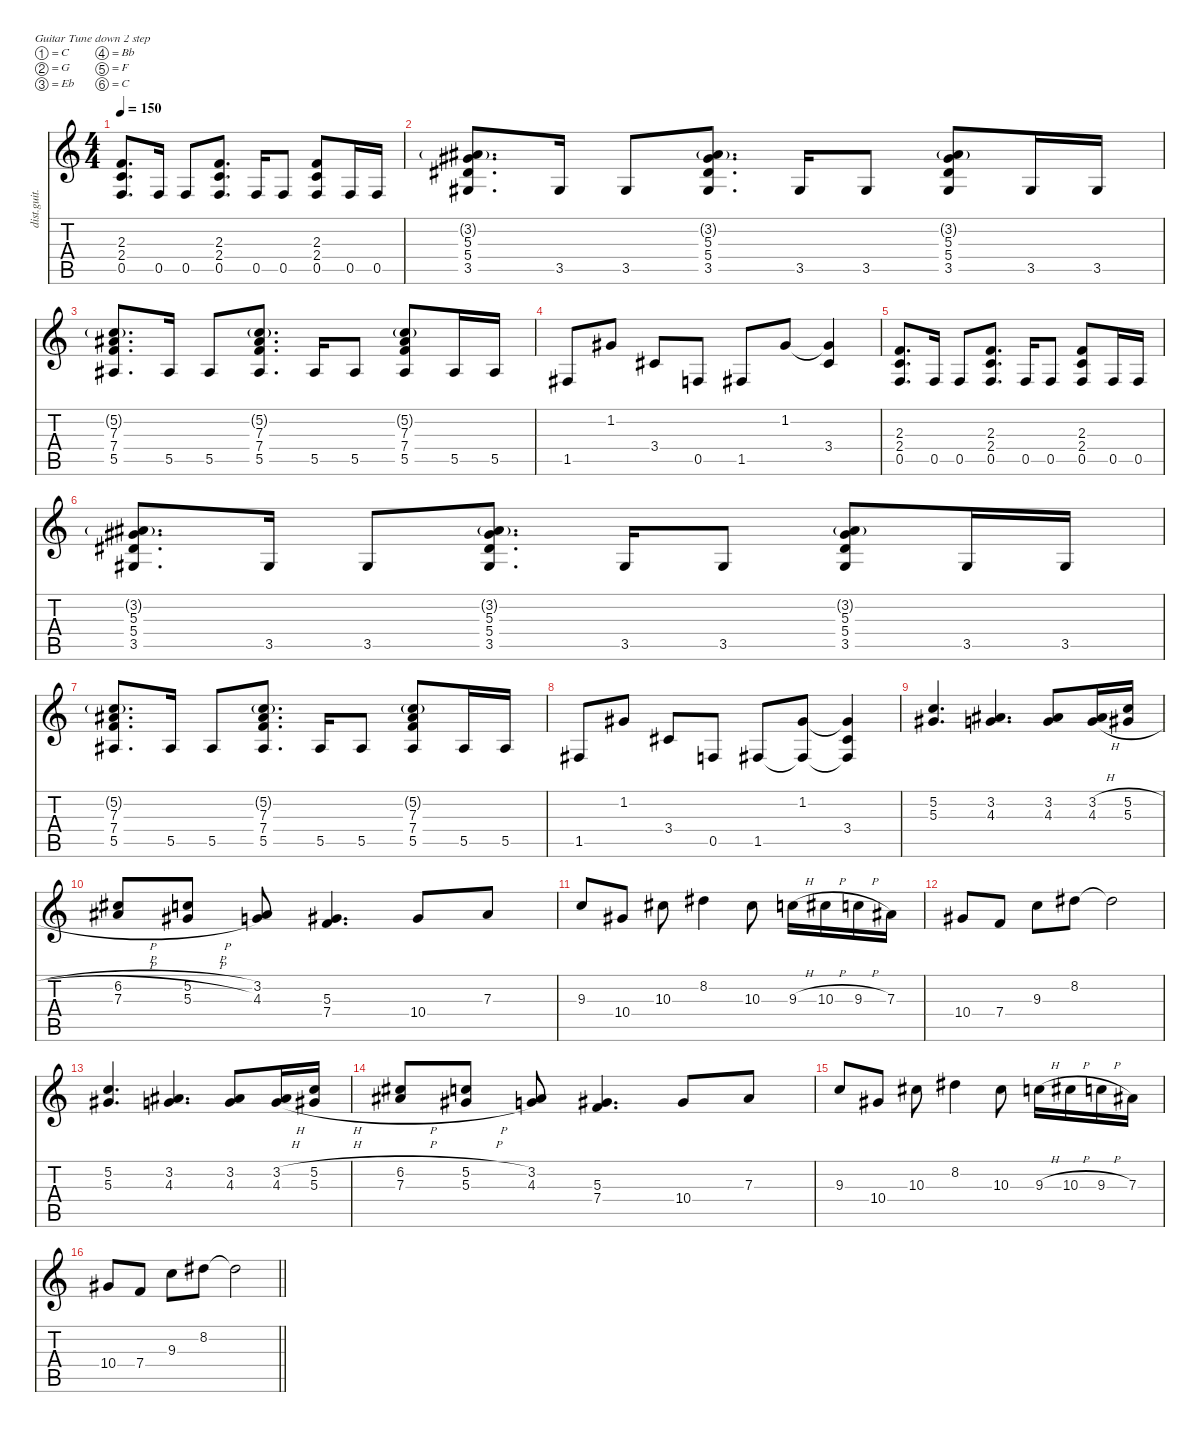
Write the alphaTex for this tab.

\defaultSystemsLayout 4
\hideDynamics
\bracketExtendMode nobrackets
\otherSystemsTrackNameOrientation horizontal
\track ("Guitar 1" "dist.guit.") {mute instrument distortionguitar}
\staff {score tabs}
\tuning (C4 G3 Eb3 Bb2 F2 C2)
\ts (4 4)
\tempo 150
\clef g2
\ks c
(2.3 2.4 0.5).8{d dy mf beam Up} 0.5.16{beam Up} 0.5.8{beam Up} (2.3 2.4 0.5).8{d beam Up} 0.5.16{beam Up} 0.5.8{beam Up} (2.3 2.4 0.5).8{beam Up} 0.5.16{beam Up} 0.5.16{beam Up} |
(3.2{g acc #} 5.3{acc #} 5.4{acc #} 3.5{acc #}).8{d beam Up} 3.5{acc #}.16{beam Up} 3.5{acc #}.8{beam Up} (3.2{g acc #} 5.3{acc #} 5.4{acc #} 3.5{acc #}).8{d beam Up} 3.5{acc #}.16{beam Up} 3.5{acc #}.8{beam Up} (3.2{g acc #} 5.3{acc #} 5.4{acc #} 3.5{acc #}).8{beam Up} 3.5{acc #}.16{beam Up} 3.5{acc #}.16{beam Up} |
(5.2{g} 7.3{acc #} 7.4 5.5{acc #}).8{d beam Up} 5.5{acc #}.16{beam Up} 5.5{acc #}.8{beam Up} (5.2{g} 7.3{acc #} 7.4 5.5{acc #}).8{d beam Up} 5.5{acc #}.16{beam Up} 5.5{acc #}.8{beam Up} (5.2{g} 7.3{acc #} 7.4 5.5{acc #}).8{beam Up} 5.5{acc #}.16{beam Up} 5.5{acc #}.16{beam Up} |
1.5{acc #}.8{beam Up} 1.2{acc #}.8{beam Up} 3.4{acc #}.8{beam Up} 0.5.8{beam Up} 1.5{acc #}.8{beam Up} 1.2{acc #}.8{beam Up} (1.2{t acc #} 3.4{acc #}).4{dy f beam Up} |
(2.3 2.4 0.5).8{d dy mf beam Up} 0.5.16{beam Up} 0.5.8{beam Up} (2.3 2.4 0.5).8{d beam Up} 0.5.16{beam Up} 0.5.8{beam Up} (2.3 2.4 0.5).8{beam Up} 0.5.16{beam Up} 0.5.16{beam Up} |
(3.2{g acc #} 5.3{acc #} 5.4{acc #} 3.5{acc #}).8{d beam Up} 3.5{acc #}.16{beam Up} 3.5{acc #}.8{beam Up} (3.2{g acc #} 5.3{acc #} 5.4{acc #} 3.5{acc #}).8{d beam Up} 3.5{acc #}.16{beam Up} 3.5{acc #}.8{beam Up} (3.2{g acc #} 5.3{acc #} 5.4{acc #} 3.5{acc #}).8{beam Up} 3.5{acc #}.16{beam Up} 3.5{acc #}.16{beam Up} |
(5.2{g} 7.3{acc #} 7.4 5.5{acc #}).8{d beam Up} 5.5{acc #}.16{beam Up} 5.5{acc #}.8{beam Up} (5.2{g} 7.3{acc #} 7.4 5.5{acc #}).8{d beam Up} 5.5{acc #}.16{beam Up} 5.5{acc #}.8{beam Up} (5.2{g} 7.3{acc #} 7.4 5.5{acc #}).8{beam Up} 5.5{acc #}.16{beam Up} 5.5{acc #}.16{beam Up} |
1.5{acc #}.8{beam Up} 1.2{acc #}.8{beam Up} 3.4{acc #}.8{beam Up} 0.5.8{beam Up} 1.5{acc #}.8{beam Up} (1.2{acc #} 1.5{t acc #}).8{beam Up} (1.2{t acc #} 3.4{acc #} 1.5{t acc #}).4{dy f beam Up} |
(5.2 5.3{acc #}).4{d beam Up} (3.2{acc #} 4.3).4{d beam Up} (3.2{acc #} 4.3).8{beam Up} (3.2{h acc #} 4.3{h}).16{beam Up} (5.2{h} 5.3{h acc #}).16{beam Up} |
(6.2{h acc #} 7.3{h acc #}).8{beam Up} (5.2{h} 5.3{h acc #}).8{beam Up} (3.2{acc #} 4.3).8{beam Up} (5.3{acc #} 7.4).4{d beam Up} 10.4{acc #}.8{dy mf beam Up} 7.3{acc #}.8{beam Up} |
9.3.8{beam Up} 10.4{acc #}.8{beam Up} 10.3{acc #}.8{beam Down} 8.2{acc #}.4{beam Down} 10.3{acc #}.8{beam Down} 9.3{h}.16{beam Down} 10.3{h acc #}.16{dy f beam Down} 9.3{h}.16{beam Down} 7.3{acc #}.16{beam Down} |
10.4{acc #}.8{dy mf beam Up} 7.4.8{beam Up} 9.3.8{beam Down} 8.2{acc #}.8{beam Down} 8.2{t acc #}.2{dy f beam Down} |
(5.2 5.3{acc #}).4{d beam Up} (3.2{acc #} 4.3).4{d beam Up} (3.2{acc #} 4.3).8{beam Up} (3.2{h acc #} 4.3{h}).16{beam Up} (5.2{h} 5.3{h acc #}).16{beam Up} |
(6.2{h acc #} 7.3{h acc #}).8{beam Up} (5.2{h} 5.3{h acc #}).8{beam Up} (3.2{acc #} 4.3).8{beam Up} (5.3{acc #} 7.4).4{d beam Up} 10.4{acc #}.8{dy mf beam Up} 7.3{acc #}.8{beam Up} |
9.3.8{beam Up} 10.4{acc #}.8{beam Up} 10.3{acc #}.8{beam Down} 8.2{acc #}.4{beam Down} 10.3{acc #}.8{beam Down} 9.3{h}.16{beam Down} 10.3{h acc #}.16{dy f beam Down} 9.3{h}.16{beam Down} 7.3{acc #}.16{beam Down} |
\barLineRight lightlight
10.4{acc #}.8{dy mf beam Up} 7.4.8{beam Up} 9.3.8{beam Down} 8.2{acc #}.8{beam Down} 8.2{t acc #}.2{dy f beam Down}
